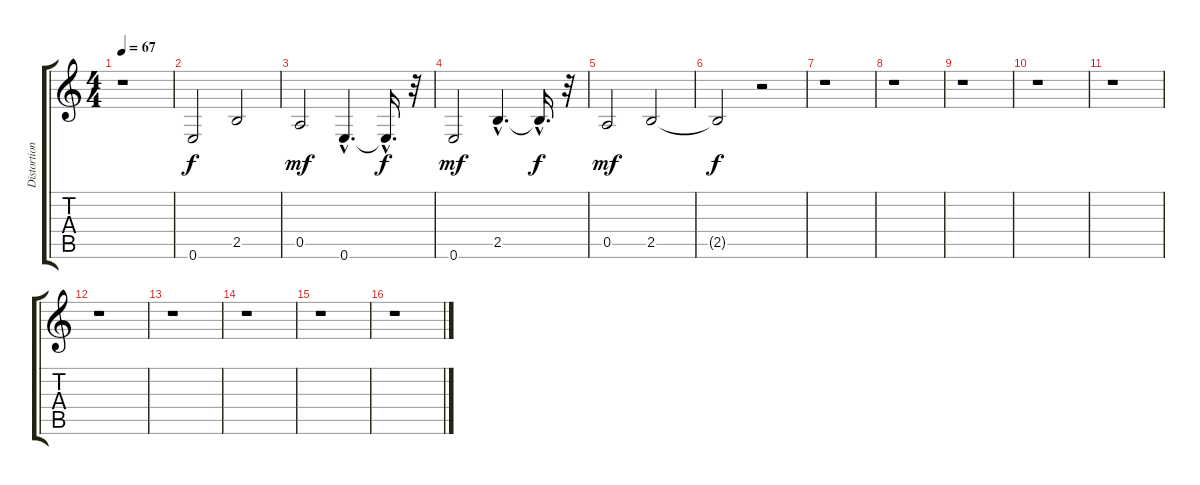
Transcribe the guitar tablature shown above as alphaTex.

\track ("Distortion guit" "Distortion") {instrument distortionguitar}
\staff {score tabs}
\tuning (E4 B3 G3 D3 A2 E2) {hide}
\ts (4 4)
\tempo 67
\clef g2
\ks c
r.1{dy f instrument distortionguitar} |
0.6.2 2.5.2 |
0.5.2{dy mf} 0.6{hac}.4{d} 0.6{hac t}.16{d dy f} r.32 |
0.6.2{dy mf} 2.5{hac}.4{d} 2.5{hac t}.16{d dy f} r.32 |
0.5.2{dy mf} 2.5.2 |
2.5{t}.2{dy f} r.2 |
r.1 |
r.1 |
r.1 |
r.1 |
r.1 |
r.1 |
r.1 |
r.1 |
r.1 |
r.1
